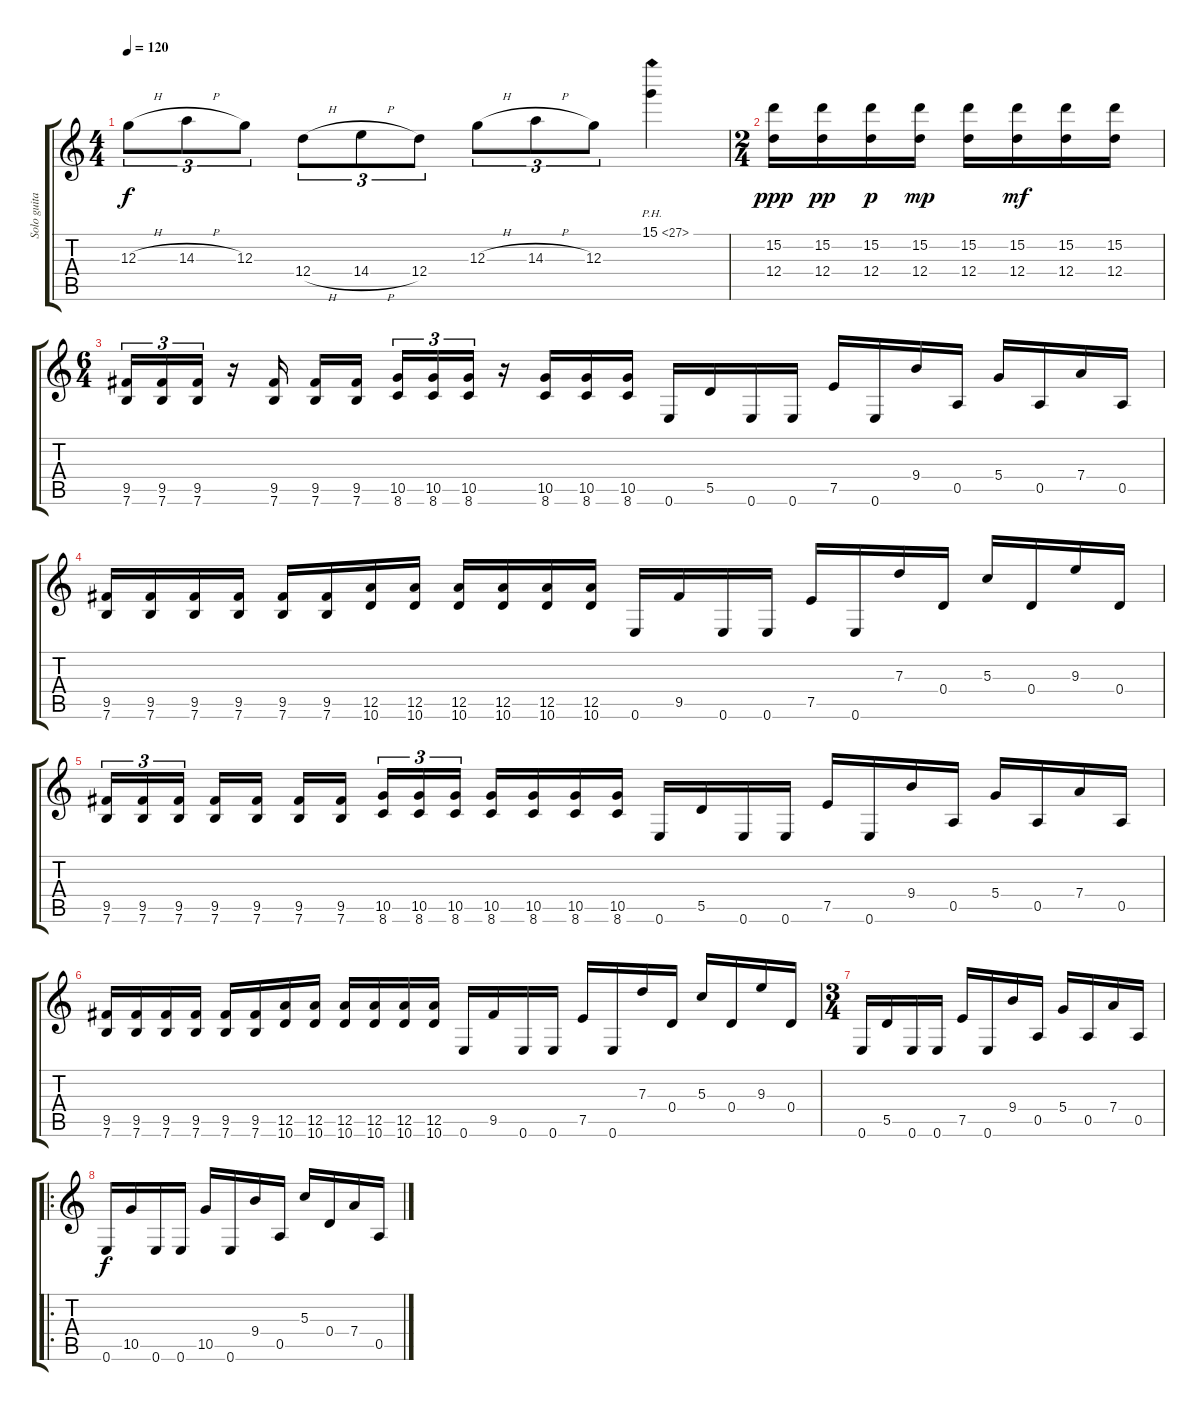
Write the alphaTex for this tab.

\track ("Solo guitar" "Solo guita") {instrument distortionguitar}
\staff {score tabs}
\tuning (E4 B3 G3 D3 A2 E2) {hide}
\ts (4 4)
\tempo 120
\clef g2
\ks c
12.3{h}.8{tu (3 2) dy f} 14.3{h}.8{tu (3 2)} 12.3.8{tu (3 2)} 12.4{h}.8{tu (3 2)} 14.4{h}.8{tu (3 2)} 12.4.8{tu (3 2)} 12.3{h}.8{tu (3 2)} 14.3{h}.8{tu (3 2)} 12.3.8{tu (3 2)} 15.1{ph 12}.4 |
\ts (2 4)
(15.2 12.4).16{dy ppp} (15.2 12.4).16{dy pp} (15.2 12.4).16{dy p} (15.2 12.4).16{dy mp} (15.2 12.4).16 (15.2 12.4).16{dy mf} (15.2 12.4).16 (15.2 12.4).16 |
\ts (6 4)
(9.5 7.6).16{tu (3 2)} (9.5 7.6).16{tu (3 2)} (9.5 7.6).16{tu (3 2)} r.16 (9.5 7.6).16 (9.5 7.6).16 (9.5 7.6).16{beam splitsecondary} (10.5 8.6).16{tu (3 2)} (10.5 8.6).16{tu (3 2)} (10.5 8.6).16{tu (3 2)} r.16 (10.5 8.6).16 (10.5 8.6).16 (10.5 8.6).16 0.6.16 5.5.16 0.6.16 0.6.16 7.5.16 0.6.16 9.4.16 0.5.16 5.4.16 0.5.16 7.4.16 0.5.16 |
(9.5 7.6).16 (9.5 7.6).16 (9.5 7.6).16 (9.5 7.6).16 (9.5 7.6).16 (9.5 7.6).16 (12.5 10.6).16 (12.5 10.6).16 (12.5 10.6).16 (12.5 10.6).16 (12.5 10.6).16 (12.5 10.6).16 0.6.16 9.5.16 0.6.16 0.6.16 7.5.16 0.6.16 7.3.16 0.4.16 5.3.16 0.4.16 9.3.16 0.4.16 |
(9.5 7.6).16{tu (3 2)} (9.5 7.6).16{tu (3 2)} (9.5 7.6).16{tu (3 2) beam splitsecondary} (9.5 7.6).16 (9.5 7.6).16 (9.5 7.6).16 (9.5 7.6).16{beam splitsecondary} (10.5 8.6).16{tu (3 2)} (10.5 8.6).16{tu (3 2)} (10.5 8.6).16{tu (3 2) beam splitsecondary} (10.5 8.6).16 (10.5 8.6).16 (10.5 8.6).16 (10.5 8.6).16 0.6.16 5.5.16 0.6.16 0.6.16 7.5.16 0.6.16 9.4.16 0.5.16 5.4.16 0.5.16 7.4.16 0.5.16 |
(9.5 7.6).16 (9.5 7.6).16 (9.5 7.6).16 (9.5 7.6).16 (9.5 7.6).16 (9.5 7.6).16 (12.5 10.6).16 (12.5 10.6).16 (12.5 10.6).16 (12.5 10.6).16 (12.5 10.6).16 (12.5 10.6).16 0.6.16 9.5.16 0.6.16 0.6.16 7.5.16 0.6.16 7.3.16 0.4.16 5.3.16 0.4.16 9.3.16 0.4.16 |
\ts (3 4)
0.6.16 5.5.16 0.6.16 0.6.16 7.5.16 0.6.16 9.4.16 0.5.16 5.4.16 0.5.16 7.4.16 0.5.16 |
\ro
0.6.16{dy f} 10.5.16 0.6.16 0.6.16 10.5.16 0.6.16 9.4.16 0.5.16 5.3.16 0.4.16 7.4.16 0.5.16
